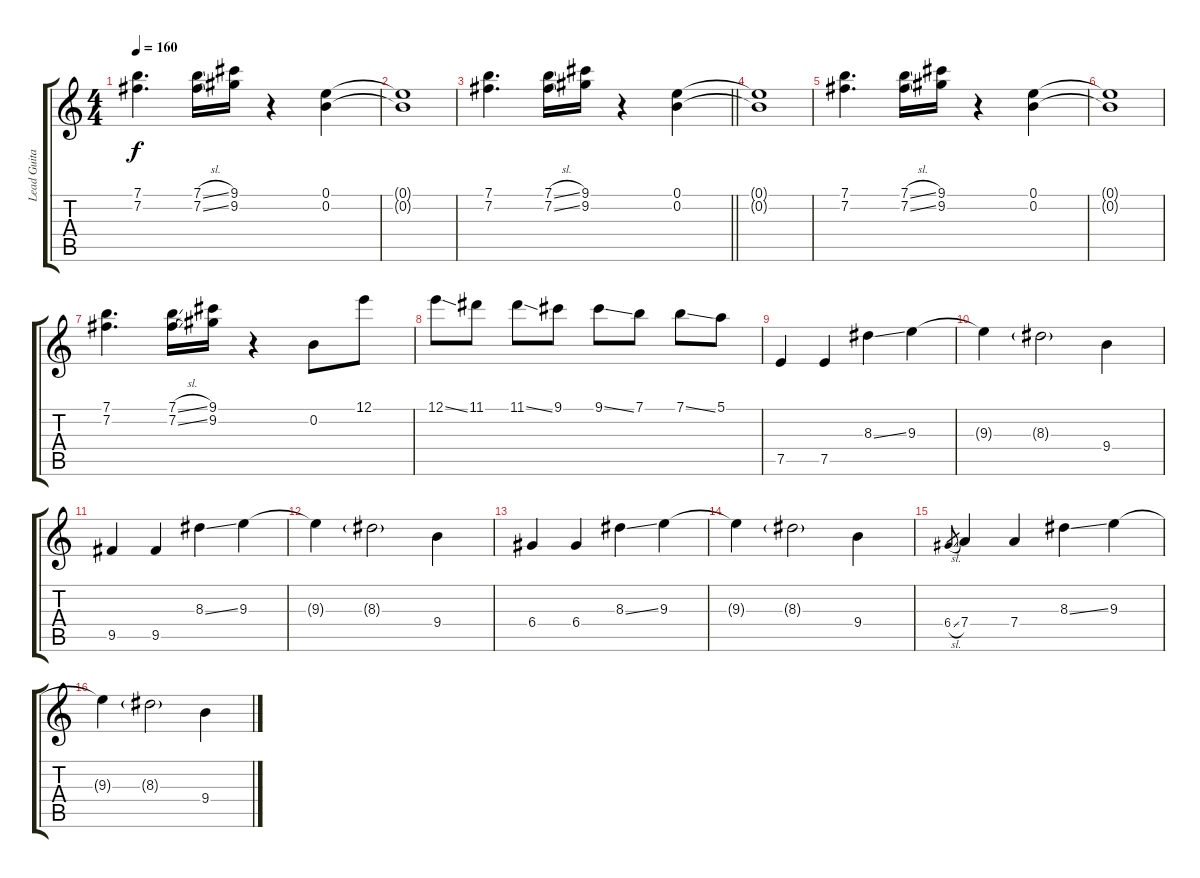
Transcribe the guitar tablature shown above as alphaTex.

\track ("Lead Guitar - Kita" "Lead Guita") {instrument distortionguitar}
\staff {score tabs}
\tuning (E4 B3 G3 D3 A2 E2) {hide}
\ts (4 4)
\tempo 160
\clef g2
\ks c
(7.1 7.2).4{d dy f} (7.1{sl} 7.2{sl}).16 (9.1 9.2).16 r.4 (0.1 0.2).4 |
(0.1{t} 0.2{t}).1 |
\barLineRight lightlight
(7.1 7.2).4{d} (7.1{sl} 7.2{sl}).16 (9.1 9.2).16 r.4 (0.1 0.2).4 |
(0.1{t} 0.2{t}).1 |
(7.1 7.2).4{d} (7.1{sl} 7.2{sl}).16 (9.1 9.2).16 r.4 (0.1 0.2).4 |
(0.1{t} 0.2{t}).1 |
(7.1 7.2).4{d} (7.1{sl} 7.2{sl}).16 (9.1 9.2).16 r.4 0.2.8 12.1.8 |
12.1{ss}.8 11.1.8 11.1{ss}.8 9.1.8 9.1{ss}.8 7.1.8 7.1{ss}.8 5.1.8 |
7.5.4 7.5.4 8.3{ss}.4 9.3.4 |
9.3{t}.4 8.3{g}.2 9.4.4 |
9.5.4 9.5.4 8.3{ss}.4 9.3.4 |
9.3{t}.4 8.3{g}.2 9.4.4 |
6.4.4 6.4.4 8.3{ss}.4 9.3.4 |
9.3{t}.4 8.3{g}.2 9.4.4 |
6.4{sl}.8{gr} 7.4.4 7.4.4 8.3{ss}.4 9.3.4 |
9.3{t}.4 8.3{g}.2 9.4.4
